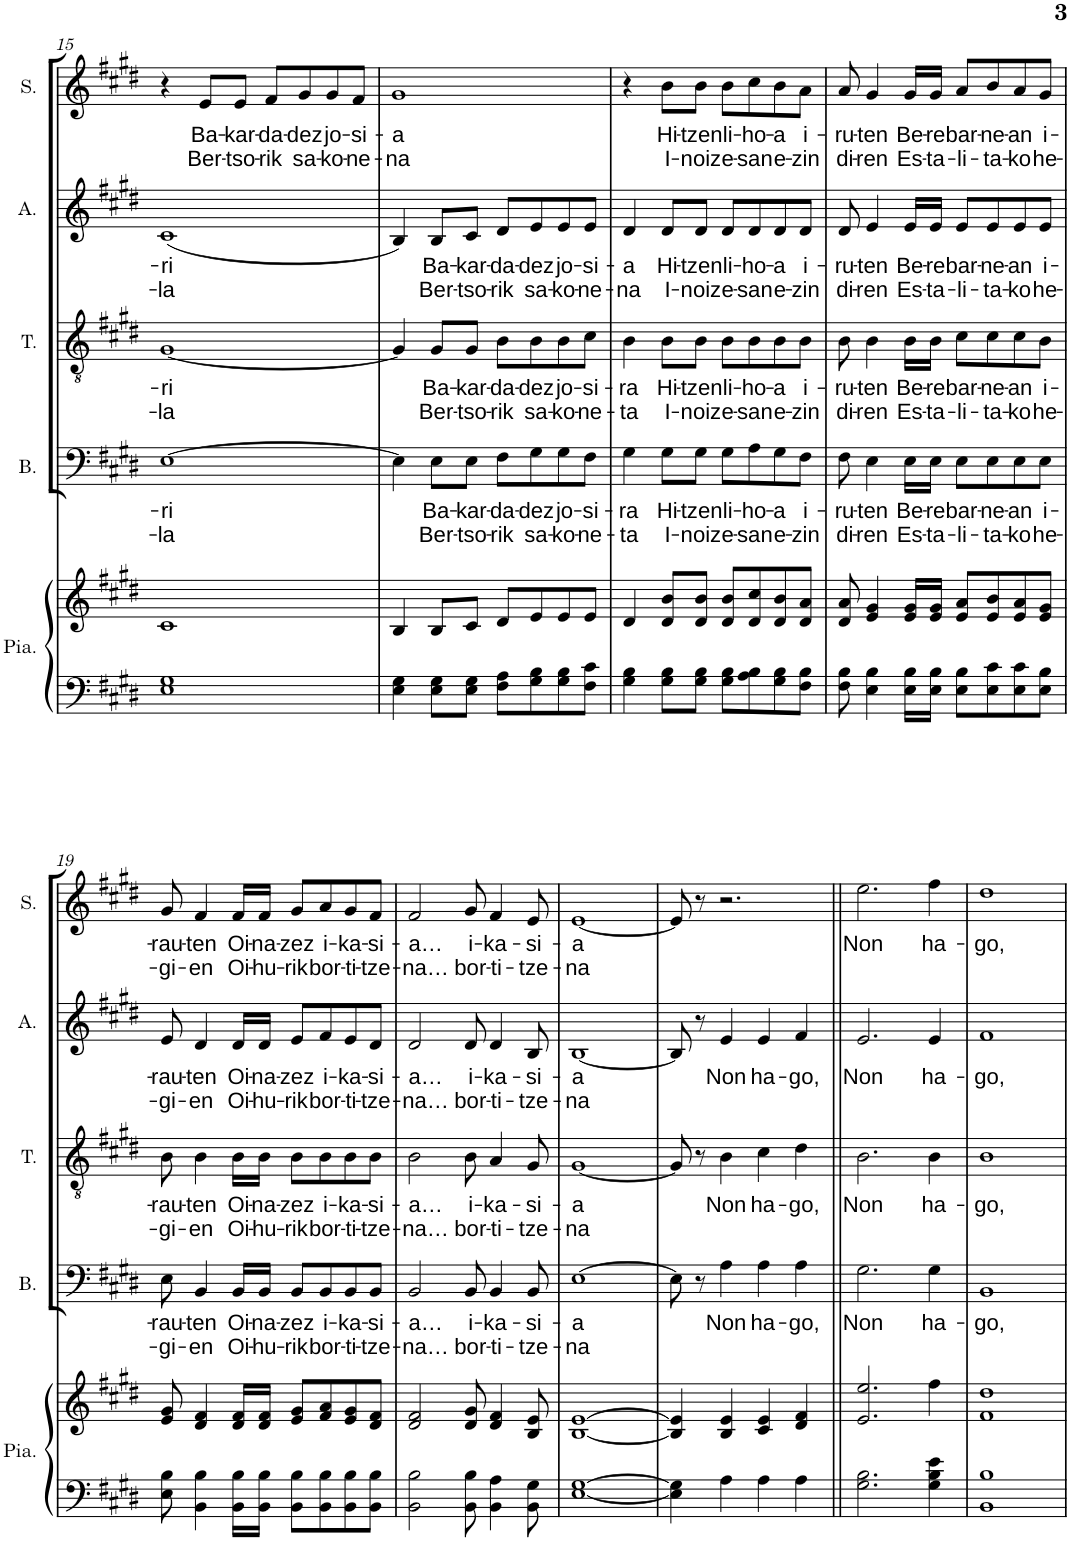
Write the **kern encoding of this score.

**kern	**kern	**kern	**text	**text	**kern	**text	**text	**kern	**text	**text	**kern	**text	**text
*part5	*part5	*part4	*part4	*part4	*part3	*part3	*part3	*part2	*part2	*part2	*part1	*part1	*part1
*staff6	*staff5	*staff4	*staff4	*staff4	*staff3	*staff3	*staff3	*staff2	*staff2	*staff2	*staff1	*staff1	*staff1
*I"Piano ad lib.	*	*I"Basse	*	*	*I"Tenor	*	*	*I"Alto	*	*	*I"Soprano	*	*
*I'Pia.	*	*I'B.	*	*	*I'T.	*	*	*I'A.	*	*	*I'S.	*	*
!!LO:PB:g=z
*clefF4	*clefG2	*clefF4	*	*	*clefGv2	*	*	*clefG2	*	*	*clefG2	*	*
*k[f#c#g#d#]	*k[f#c#g#d#]	*k[f#c#g#d#]	*	*	*k[f#c#g#d#]	*	*	*k[f#c#g#d#]	*	*	*k[f#c#g#d#]	*	*
*M4/4	*M4/4	*M4/4	*	*	*M4/4	*	*	*M4/4	*	*	*M4/4	*	*
=15	=15	=15	=15	=15	=15	=15	=15	=15	=15	=15	=15	=15	=15
!	!	!	!LO:LY:b	!LO:LY:b	!	!LO:LY:b	!LO:LY:b	!	!LO:LY:b	!LO:LY:b	!	!	!
1E 1G#	1c#	[1E	-ri	-la	[1G#	-ri	-la	(1c#	-ri	-la	4r	.	.
!	!	!	!	!	!	!	!	!	!	!	!	!LO:LY:b	!LO:LY:b
.	.	.	.	.	.	.	.	.	.	.	8e/L	Ba-	Ber-
!	!	!	!	!	!	!	!	!	!	!	!	!LO:LY:b	!LO:LY:b
.	.	.	.	.	.	.	.	.	.	.	8e/J	-kar-	-tso-
!	!	!	!	!	!	!	!	!	!	!	!	!LO:LY:b	!LO:LY:b
.	.	.	.	.	.	.	.	.	.	.	8f#/L	-da-	-rik
!	!	!	!	!	!	!	!	!	!	!	!	!LO:LY:b	!LO:LY:b
.	.	.	.	.	.	.	.	.	.	.	8g#/	-dez	sa-
!	!	!	!	!	!	!	!	!	!	!	!	!LO:LY:b	!LO:LY:b
.	.	.	.	.	.	.	.	.	.	.	8g#/	jo-	-ko-
!	!	!	!	!	!	!	!	!	!	!	!	!LO:LY:b	!LO:LY:b
.	.	.	.	.	.	.	.	.	.	.	8f#/J	-si-	-ne-
=16	=16	=16	=16	=16	=16	=16	=16	=16	=16	=16	=16	=16	=16
!	!	!	!	!	!	!	!	!	!	!	!	!LO:LY:b	!LO:LY:b
4E\ 4G#\	4B/	4E\]	.	.	4G#/]	.	.	4B/)	.	.	1g#	-a	-na
!	!	!	!LO:LY:b	!LO:LY:b	!	!LO:LY:b	!LO:LY:b	!	!LO:LY:b	!LO:LY:b	!	!	!
8E\ 8G#\L	8B/L	8E\L	Ba-	Ber-	8G#/L	Ba-	Ber-	8B/L	Ba-	Ber-	.	.	.
!	!	!	!LO:LY:b	!LO:LY:b	!	!LO:LY:b	!LO:LY:b	!	!LO:LY:b	!LO:LY:b	!	!	!
8E\ 8G#\J	8c#/J	8E\J	-kar-	-tso-	8G#/J	-kar-	-tso-	8c#/J	-kar-	-tso-	.	.	.
!	!	!	!LO:LY:b	!LO:LY:b	!	!LO:LY:b	!LO:LY:b	!	!LO:LY:b	!LO:LY:b	!	!	!
8F#\ 8A\L	8d#/L	8F#\L	-da-	-rik	8B\L	-da-	-rik	8d#/L	-da-	-rik	.	.	.
!	!	!	!LO:LY:b	!LO:LY:b	!	!LO:LY:b	!LO:LY:b	!	!LO:LY:b	!LO:LY:b	!	!	!
8G#\ 8B\	8e/	8G#\	-dez	sa-	8B\	-dez	sa-	8e/	-dez	sa-	.	.	.
!	!	!	!LO:LY:b	!LO:LY:b	!	!LO:LY:b	!LO:LY:b	!	!LO:LY:b	!LO:LY:b	!	!	!
8G#\ 8B\	8e/	8G#\	jo-	-ko-	8B\	jo-	-ko-	8e/	jo-	-ko-	.	.	.
!	!	!	!LO:LY:b	!LO:LY:b	!	!LO:LY:b	!LO:LY:b	!	!LO:LY:b	!LO:LY:b	!	!	!
8F#\ 8c#\J	8e/J	8F#\J	-si-	-ne-	8c#\J	-si-	-ne-	8e/J	-si-	-ne-	.	.	.
=17	=17	=17	=17	=17	=17	=17	=17	=17	=17	=17	=17	=17	=17
!	!	!	!LO:LY:b	!LO:LY:b	!	!LO:LY:b	!LO:LY:b	!	!LO:LY:b	!LO:LY:b	!	!	!
4G#\ 4B\	4d#/	4G#\	-ra	-ta	4B\	-ra	-ta	4d#/	-a	-na	4r	.	.
!	!	!	!LO:LY:b	!LO:LY:b	!	!LO:LY:b	!LO:LY:b	!	!LO:LY:b	!LO:LY:b	!	!LO:LY:b	!LO:LY:b
8G#\ 8B\L	8d#/ 8b/L	8G#\L	Hi-	I-	8B\L	Hi-	I-	8d#/L	Hi-	I-	8b\L	Hi-	I-
!	!	!	!LO:LY:b	!LO:LY:b	!	!LO:LY:b	!LO:LY:b	!	!LO:LY:b	!LO:LY:b	!	!LO:LY:b	!LO:LY:b
8G#\ 8B\J	8d#/ 8b/J	8G#\J	-tzen	-noiz	8B\J	-tzen	-noiz	8d#/J	-tzen	-noiz	8b\J	-tzen	-noiz
!	!	!	!LO:LY:b	!LO:LY:b	!	!LO:LY:b	!LO:LY:b	!	!LO:LY:b	!LO:LY:b	!	!LO:LY:b	!LO:LY:b
8G#\ 8B\L	8d#/ 8b/L	8G#\L	li-	e-	8B\L	li-	e-	8d#/L	li-	e-	8b\L	li-	e-
!	!	!	!LO:LY:b	!LO:LY:b	!	!LO:LY:b	!LO:LY:b	!	!LO:LY:b	!LO:LY:b	!	!LO:LY:b	!LO:LY:b
8A\ 8B\	8d#/ 8cc#/	8A\	-ho-	-san	8B\	-ho-	-san	8d#/	-ho-	-san	8cc#\	-ho-	-san
!	!	!	!LO:LY:b	!LO:LY:b	!	!LO:LY:b	!LO:LY:b	!	!LO:LY:b	!LO:LY:b	!	!LO:LY:b	!LO:LY:b
8G#\ 8B\	8d#/ 8b/	8G#\	-a	e-	8B\	-a	e-	8d#/	-a	e-	8b\	-a	e-
!	!	!	!LO:LY:b	!LO:LY:b	!	!LO:LY:b	!LO:LY:b	!	!LO:LY:b	!LO:LY:b	!	!LO:LY:b	!LO:LY:b
8F#\ 8B\J	8d#/ 8a/J	8F#\J	i-	-zin	8B\J	i-	-zin	8d#/J	i-	-zin	8a\J	i-	-zin
=18	=18	=18	=18	=18	=18	=18	=18	=18	=18	=18	=18	=18	=18
!	!	!	!LO:LY:b	!LO:LY:b	!	!LO:LY:b	!LO:LY:b	!	!LO:LY:b	!LO:LY:b	!	!LO:LY:b	!LO:LY:b
8F#\ 8B\	8d#/ 8a/	8F#\	-ru-	di-	8B\	-ru-	di-	8d#/	-ru-	di-	8a/	-ru-	di-
!	!	!	!LO:LY:b	!LO:LY:b	!	!LO:LY:b	!LO:LY:b	!	!LO:LY:b	!LO:LY:b	!	!LO:LY:b	!LO:LY:b
4E\ 4B\	4e/ 4g#/	4E\	-ten	-ren	4B\	-ten	-ren	4e/	-ten	-ren	4g#/	-ten	-ren
!	!	!	!LO:LY:b	!LO:LY:b	!	!LO:LY:b	!LO:LY:b	!	!LO:LY:b	!LO:LY:b	!	!LO:LY:b	!LO:LY:b
16E\ 16B\LL	16e/ 16g#/LL	16E\LL	Be-	Es-	16B\LL	Be-	Es-	16e/LL	Be-	Es-	16g#/LL	Be-	Es-
!	!	!	!LO:LY:b	!LO:LY:b	!	!LO:LY:b	!LO:LY:b	!	!LO:LY:b	!LO:LY:b	!	!LO:LY:b	!LO:LY:b
16E\ 16B\JJ	16e/ 16g#/JJ	16E\JJ	-re	-ta-	16B\JJ	-re	-ta-	16e/JJ	-re	-ta-	16g#/JJ	-re	-ta-
!	!	!	!LO:LY:b	!LO:LY:b	!	!LO:LY:b	!LO:LY:b	!	!LO:LY:b	!LO:LY:b	!	!LO:LY:b	!LO:LY:b
8E\ 8B\L	8e/ 8a/L	8E\L	bar-	-li-	8c#\L	bar-	-li-	8e/L	bar-	-li-	8a/L	bar-	-li-
!	!	!	!LO:LY:b	!LO:LY:b	!	!LO:LY:b	!LO:LY:b	!	!LO:LY:b	!LO:LY:b	!	!LO:LY:b	!LO:LY:b
8E\ 8c#\	8e/ 8b/	8E\	-ne-	-ta-	8c#\	-ne-	-ta-	8e/	-ne-	-ta-	8b/	-ne-	-ta-
!	!	!	!LO:LY:b	!LO:LY:b	!	!LO:LY:b	!LO:LY:b	!	!LO:LY:b	!LO:LY:b	!	!LO:LY:b	!LO:LY:b
8E\ 8c#\	8e/ 8a/	8E\	-an	-ko	8c#\	-an	-ko	8e/	-an	-ko	8a/	-an	-ko
!	!	!	!LO:LY:b	!LO:LY:b	!	!LO:LY:b	!LO:LY:b	!	!LO:LY:b	!LO:LY:b	!	!LO:LY:b	!LO:LY:b
8E\ 8B\J	8e/ 8g#/J	8E\J	i-	he-	8B\J	i-	he-	8e/J	i-	he-	8g#/J	i-	he-
!!LO:LB:g=z
=19	=19	=19	=19	=19	=19	=19	=19	=19	=19	=19	=19	=19	=19
!	!	!	!LO:LY:b	!LO:LY:b	!	!LO:LY:b	!LO:LY:b	!	!LO:LY:b	!LO:LY:b	!	!LO:LY:b	!LO:LY:b
8E\ 8B\	8e/ 8g#/	8E\	-rau-	-gi-	8B\	-rau-	-gi-	8e/	-rau-	-gi-	8g#/	-rau-	-gi-
!	!	!	!LO:LY:b	!LO:LY:b	!	!LO:LY:b	!LO:LY:b	!	!LO:LY:b	!LO:LY:b	!	!LO:LY:b	!LO:LY:b
4BB\ 4B\	4d#/ 4f#/	4BB/	-ten	-en	4B\	-ten	-en	4d#/	-ten	-en	4f#/	-ten	-en
!	!	!	!LO:LY:b	!LO:LY:b	!	!LO:LY:b	!LO:LY:b	!	!LO:LY:b	!LO:LY:b	!	!LO:LY:b	!LO:LY:b
16BB\ 16B\LL	16d#/ 16f#/LL	16BB/LL	Oi-	Oi-	16B\LL	Oi-	Oi-	16d#/LL	Oi-	Oi-	16f#/LL	Oi-	Oi-
!	!	!	!LO:LY:b	!LO:LY:b	!	!LO:LY:b	!LO:LY:b	!	!LO:LY:b	!LO:LY:b	!	!LO:LY:b	!LO:LY:b
16BB\ 16B\JJ	16d#/ 16f#/JJ	16BB/JJ	-na-	-hu-	16B\JJ	-na-	-hu-	16d#/JJ	-na-	-hu-	16f#/JJ	-na-	-hu-
!	!	!	!LO:LY:b	!LO:LY:b	!	!LO:LY:b	!LO:LY:b	!	!LO:LY:b	!LO:LY:b	!	!LO:LY:b	!LO:LY:b
8BB\ 8B\L	8e/ 8g#/L	8BB/L	-zez	-rik	8B\L	-zez	-rik	8e/L	-zez	-rik	8g#/L	-zez	-rik
!	!	!	!LO:LY:b	!LO:LY:b	!	!LO:LY:b	!LO:LY:b	!	!LO:LY:b	!LO:LY:b	!	!LO:LY:b	!LO:LY:b
8BB\ 8B\	8f#/ 8a/	8BB/	i-	bor-	8B\	i-	bor-	8f#/	i-	bor-	8a/	i-	bor-
!	!	!	!LO:LY:b	!LO:LY:b	!	!LO:LY:b	!LO:LY:b	!	!LO:LY:b	!LO:LY:b	!	!LO:LY:b	!LO:LY:b
8BB\ 8B\	8e/ 8g#/	8BB/	-ka-	-ti-	8B\	-ka-	-ti-	8e/	-ka-	-ti-	8g#/	-ka-	-ti-
!	!	!	!LO:LY:b	!LO:LY:b	!	!LO:LY:b	!LO:LY:b	!	!LO:LY:b	!LO:LY:b	!	!LO:LY:b	!LO:LY:b
8BB\ 8B\J	8d#/ 8f#/J	8BB/J	-si-	-tze-	8B\J	-si-	-tze-	8d#/J	-si-	-tze-	8f#/J	-si-	-tze-
=20	=20	=20	=20	=20	=20	=20	=20	=20	=20	=20	=20	=20	=20
!	!	!	!LO:LY:b	!LO:LY:b	!	!LO:LY:b	!LO:LY:b	!	!LO:LY:b	!LO:LY:b	!	!LO:LY:b	!LO:LY:b
2BB\ 2B\	2d#/ 2f#/	2BB/	-a…	-na…	2B\	-a…	-na…	2d#/	-a…	-na…	2f#/	-a…	-na…
!	!	!	!LO:LY:b	!LO:LY:b	!	!LO:LY:b	!LO:LY:b	!	!LO:LY:b	!LO:LY:b	!	!LO:LY:b	!LO:LY:b
8BB\ 8B\	8d#/ 8g#/	8BB/	i-	bor-	8B\	i-	bor-	8d#/	i-	bor-	8g#/	i-	bor-
!	!	!	!LO:LY:b	!LO:LY:b	!	!LO:LY:b	!LO:LY:b	!	!LO:LY:b	!LO:LY:b	!	!LO:LY:b	!LO:LY:b
4BB\ 4A\	4d#/ 4f#/	4BB/	-ka-	-ti-	4A/	-ka-	-ti-	4d#/	-ka-	-ti-	4f#/	-ka-	-ti-
!	!	!	!LO:LY:b	!LO:LY:b	!	!LO:LY:b	!LO:LY:b	!	!LO:LY:b	!LO:LY:b	!	!LO:LY:b	!LO:LY:b
8BB\ 8G#\	8B/ 8e/	8BB/	-si-	-tze-	8G#/	-si-	-tze-	8B/	-si-	-tze-	8e/	-si-	-tze-
=21	=21	=21	=21	=21	=21	=21	=21	=21	=21	=21	=21	=21	=21
!	!	!	!LO:LY:b	!LO:LY:b	!	!LO:LY:b	!LO:LY:b	!	!LO:LY:b	!LO:LY:b	!	!LO:LY:b	!LO:LY:b
[1E [1G#	[1B [1e	[1E	-a	-na	[1G#	-a	-na	[1B	-a	-na	[1e	-a	-na
=22	=22	=22	=22	=22	=22	=22	=22	=22	=22	=22	=22	=22	=22
4E\] 4G#\]	4B/] 4e/]	8E\]	.	.	8G#/]	.	.	8B/]	.	.	8e/]	.	.
.	.	8r	.	.	8r	.	.	8r	.	.	8r	.	.
!	!	!	!LO:LY:b	!	!	!LO:LY:b	!	!	!LO:LY:b	!	!	!	!
4A\	4B/ 4e/	4A\	Non	.	4B\	Non	.	4e/	Non	.	2.r	.	.
!	!	!	!LO:LY:b	!	!	!LO:LY:b	!	!	!LO:LY:b	!	!	!	!
4A\	4c#/ 4e/	4A\	ha-	.	4c#\	ha-	.	4e/	ha-	.	.	.	.
!	!	!	!LO:LY:b	!	!	!LO:LY:b	!	!	!LO:LY:b	!	!	!	!
4A\	4d#/ 4f#/	4A\	-go,	.	4d#\	-go,	.	4f#/	-go,	.	.	.	.
=23||	=23||	=23||	=23||	=23||	=23||	=23||	=23||	=23||	=23||	=23||	=23||	=23||	=23||
!	!	!	!LO:LY:b	!	!	!LO:LY:b	!	!	!LO:LY:b	!	!	!LO:LY:b	!
2.G#\ 2.B\	2.e/ 2.ee/	2.G#\	Non	.	2.B\	Non	.	2.e/	Non	.	2.ee\	Non	.
!	!	!	!LO:LY:b	!	!	!LO:LY:b	!	!	!LO:LY:b	!	!	!LO:LY:b	!
4G#\ 4B\ 4e\	4ff#\	4G#\	ha-	.	4B\	ha-	.	4e/	ha-	.	4ff#\	ha-	.
=24	=24	=24	=24	=24	=24	=24	=24	=24	=24	=24	=24	=24	=24
!	!	!	!LO:LY:b	!	!	!LO:LY:b	!	!	!LO:LY:b	!	!	!LO:LY:b	!
1BB 1B	1f# 1dd#	1BB	-go,	.	1B	-go,	.	1f#	-go,	.	1dd#	-go,	.
=	=	=	=	=	=	=	=	=	=	=	=	=	=
*-	*-	*-	*-	*-	*-	*-	*-	*-	*-	*-	*-	*-	*-
